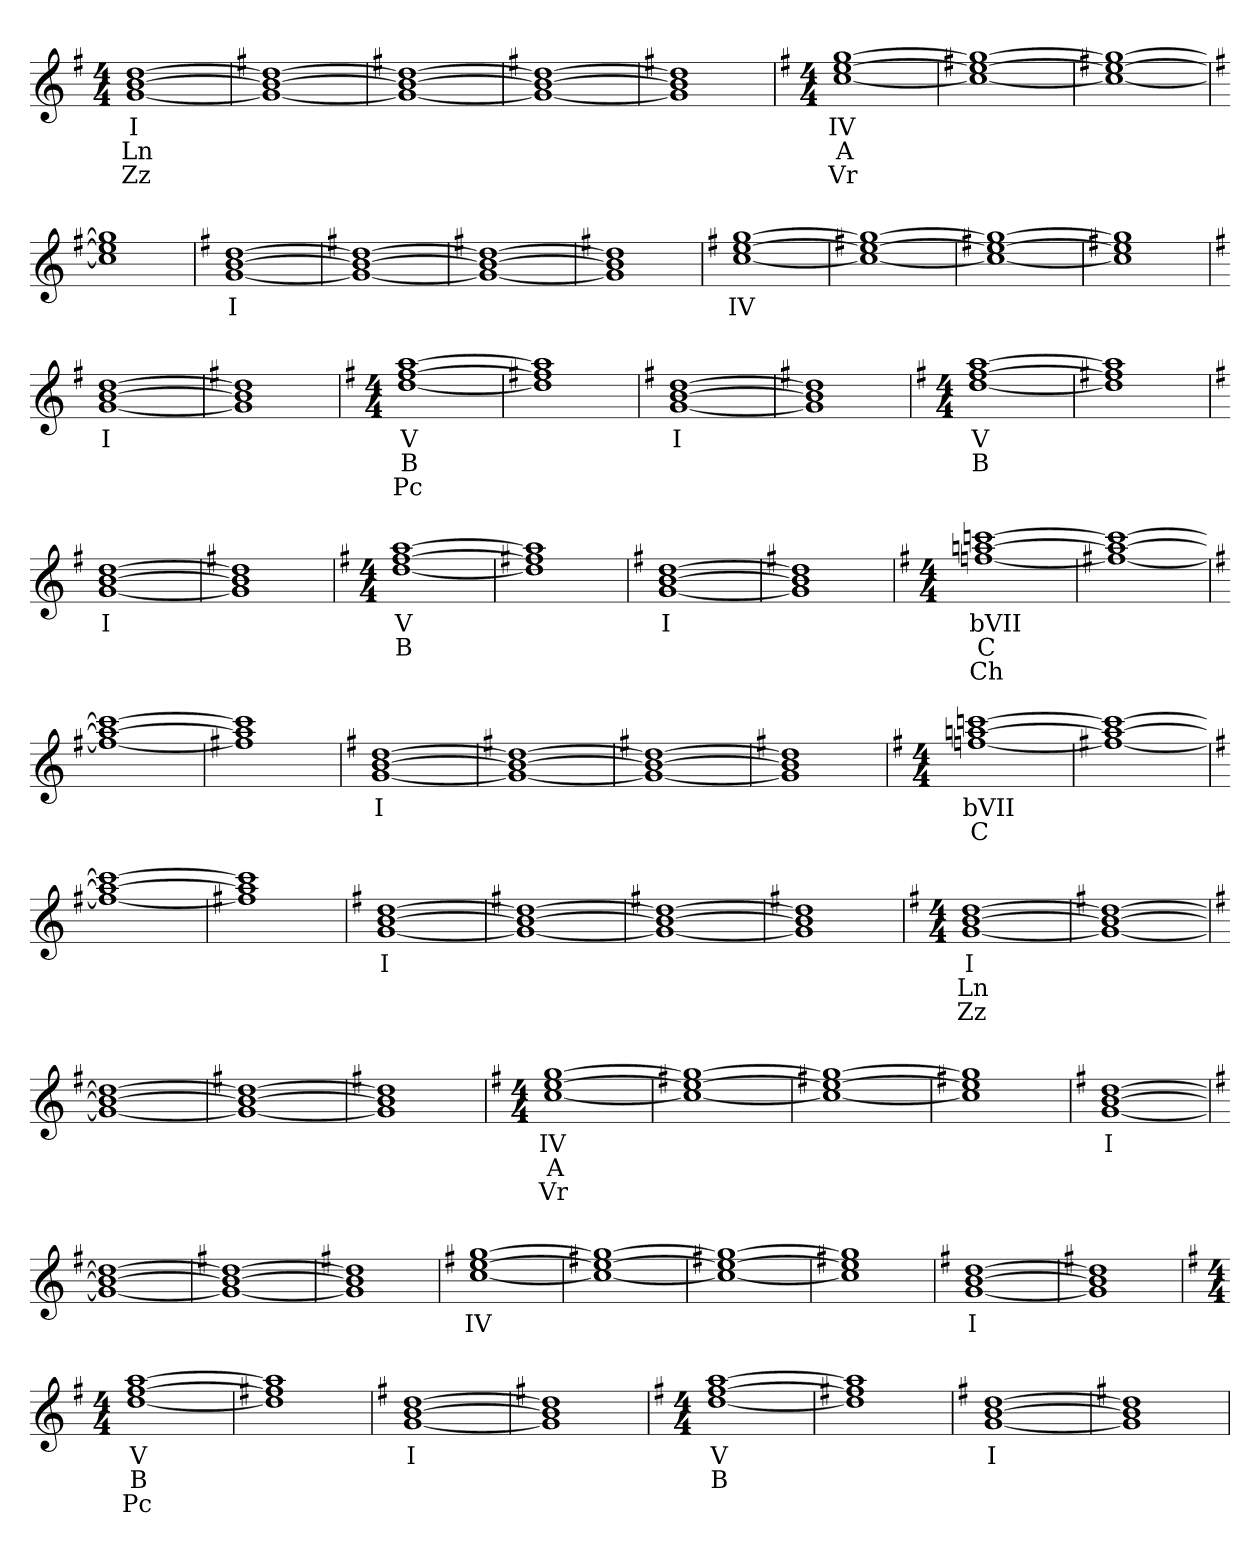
**kern	**text	**text	**text
*part1	*part1	*part1	*part1
*staff1	*staff1	*staff1	*staff1
*k[f#]	*	*	*
*G:	*	*	*
*M4/4	*	*	*
=	=	=	=
[1g [1b [1dd	I	Ln	Zz
=	=	=	=
*k[f#]	*	*	*
*G:	*	*	*
1g_ 1b_ 1dd_	.	.	.
=	=	=	=
*k[f#]	*	*	*
*G:	*	*	*
1g_ 1b_ 1dd_	.	.	.
=	=	=	=
*k[f#]	*	*	*
*G:	*	*	*
1g_ 1b_ 1dd_	.	.	.
=	=	=	=
*k[f#]	*	*	*
*G:	*	*	*
1g] 1b] 1dd]	.	.	.
=	=	=	=
*k[f#]	*	*	*
*G:	*	*	*
*M4/4	*	*	*
[1cc [1ee [1gg	IV	A	Vr
=	=	=	=
*k[f#]	*	*	*
*G:	*	*	*
1cc_ 1ee_ 1gg_	.	.	.
=	=	=	=
*k[f#]	*	*	*
*G:	*	*	*
1cc_ 1ee_ 1gg_	.	.	.
=	=	=	=
*k[f#]	*	*	*
*G:	*	*	*
1cc] 1ee] 1gg]	.	.	.
=	=	=	=
*k[f#]	*	*	*
*G:	*	*	*
[1g [1b [1dd	I	.	.
=	=	=	=
*k[f#]	*	*	*
*G:	*	*	*
1g_ 1b_ 1dd_	.	.	.
=	=	=	=
*k[f#]	*	*	*
*G:	*	*	*
1g_ 1b_ 1dd_	.	.	.
=	=	=	=
*k[f#]	*	*	*
*G:	*	*	*
1g] 1b] 1dd]	.	.	.
=	=	=	=
*k[f#]	*	*	*
*G:	*	*	*
[1cc [1ee [1gg	IV	.	.
=	=	=	=
*k[f#]	*	*	*
*G:	*	*	*
1cc_ 1ee_ 1gg_	.	.	.
=	=	=	=
*k[f#]	*	*	*
*G:	*	*	*
1cc_ 1ee_ 1gg_	.	.	.
=	=	=	=
*k[f#]	*	*	*
*G:	*	*	*
1cc] 1ee] 1gg]	.	.	.
=	=	=	=
*k[f#]	*	*	*
*G:	*	*	*
[1g [1b [1dd	I	.	.
=	=	=	=
*k[f#]	*	*	*
*G:	*	*	*
1g] 1b] 1dd]	.	.	.
=	=	=	=
*k[f#]	*	*	*
*G:	*	*	*
*M4/4	*	*	*
[1dd [1ff# [1aa	V	B	Pc
=	=	=	=
*k[f#]	*	*	*
*G:	*	*	*
1dd] 1ff#] 1aa]	.	.	.
=	=	=	=
*k[f#]	*	*	*
*G:	*	*	*
[1g [1b [1dd	I	.	.
=	=	=	=
*k[f#]	*	*	*
*G:	*	*	*
1g] 1b] 1dd]	.	.	.
=	=	=	=
*k[f#]	*	*	*
*G:	*	*	*
*M4/4	*	*	*
[1dd [1ff# [1aa	V	B	.
=	=	=	=
*k[f#]	*	*	*
*G:	*	*	*
1dd] 1ff#] 1aa]	.	.	.
=	=	=	=
*k[f#]	*	*	*
*G:	*	*	*
[1g [1b [1dd	I	.	.
=	=	=	=
*k[f#]	*	*	*
*G:	*	*	*
1g] 1b] 1dd]	.	.	.
=	=	=	=
*k[f#]	*	*	*
*G:	*	*	*
*M4/4	*	*	*
[1dd [1ff# [1aa	V	B	.
=	=	=	=
*k[f#]	*	*	*
*G:	*	*	*
1dd] 1ff#] 1aa]	.	.	.
=	=	=	=
*k[f#]	*	*	*
*G:	*	*	*
[1g [1b [1dd	I	.	.
=	=	=	=
*k[f#]	*	*	*
*G:	*	*	*
1g] 1b] 1dd]	.	.	.
=	=	=	=
*k[f#]	*	*	*
*G:	*	*	*
*M4/4	*	*	*
[1ffn [1aan [1cccn	bVII	C	Ch
=	=	=	=
*k[f#]	*	*	*
*G:	*	*	*
1ffn_ 1aan_ 1cccn_	.	.	.
=	=	=	=
*k[f#]	*	*	*
*G:	*	*	*
1ffn_ 1aan_ 1cccn_	.	.	.
=	=	=	=
*k[f#]	*	*	*
*G:	*	*	*
1ffn] 1aan] 1cccn]	.	.	.
=	=	=	=
*k[f#]	*	*	*
*G:	*	*	*
[1g [1b [1dd	I	.	.
=	=	=	=
*k[f#]	*	*	*
*G:	*	*	*
1g_ 1b_ 1dd_	.	.	.
=	=	=	=
*k[f#]	*	*	*
*G:	*	*	*
1g_ 1b_ 1dd_	.	.	.
=	=	=	=
*k[f#]	*	*	*
*G:	*	*	*
1g] 1b] 1dd]	.	.	.
=	=	=	=
*k[f#]	*	*	*
*G:	*	*	*
*M4/4	*	*	*
[1ffn [1aan [1cccn	bVII	C	.
=	=	=	=
*k[f#]	*	*	*
*G:	*	*	*
1ffn_ 1aan_ 1cccn_	.	.	.
=	=	=	=
*k[f#]	*	*	*
*G:	*	*	*
1ffn_ 1aan_ 1cccn_	.	.	.
=	=	=	=
*k[f#]	*	*	*
*G:	*	*	*
1ffn] 1aan] 1cccn]	.	.	.
=	=	=	=
*k[f#]	*	*	*
*G:	*	*	*
[1g [1b [1dd	I	.	.
=	=	=	=
*k[f#]	*	*	*
*G:	*	*	*
1g_ 1b_ 1dd_	.	.	.
=	=	=	=
*k[f#]	*	*	*
*G:	*	*	*
1g_ 1b_ 1dd_	.	.	.
=	=	=	=
*k[f#]	*	*	*
*G:	*	*	*
1g] 1b] 1dd]	.	.	.
=	=	=	=
*k[f#]	*	*	*
*G:	*	*	*
*M4/4	*	*	*
[1g [1b [1dd	I	Ln	Zz
=	=	=	=
*k[f#]	*	*	*
*G:	*	*	*
1g_ 1b_ 1dd_	.	.	.
=	=	=	=
*k[f#]	*	*	*
*G:	*	*	*
1g_ 1b_ 1dd_	.	.	.
=	=	=	=
*k[f#]	*	*	*
*G:	*	*	*
1g_ 1b_ 1dd_	.	.	.
=	=	=	=
*k[f#]	*	*	*
*G:	*	*	*
1g] 1b] 1dd]	.	.	.
=	=	=	=
*k[f#]	*	*	*
*G:	*	*	*
*M4/4	*	*	*
[1cc [1ee [1gg	IV	A	Vr
=	=	=	=
*k[f#]	*	*	*
*G:	*	*	*
1cc_ 1ee_ 1gg_	.	.	.
=	=	=	=
*k[f#]	*	*	*
*G:	*	*	*
1cc_ 1ee_ 1gg_	.	.	.
=	=	=	=
*k[f#]	*	*	*
*G:	*	*	*
1cc] 1ee] 1gg]	.	.	.
=	=	=	=
*k[f#]	*	*	*
*G:	*	*	*
[1g [1b [1dd	I	.	.
=	=	=	=
*k[f#]	*	*	*
*G:	*	*	*
1g_ 1b_ 1dd_	.	.	.
=	=	=	=
*k[f#]	*	*	*
*G:	*	*	*
1g_ 1b_ 1dd_	.	.	.
=	=	=	=
*k[f#]	*	*	*
*G:	*	*	*
1g] 1b] 1dd]	.	.	.
=	=	=	=
*k[f#]	*	*	*
*G:	*	*	*
[1cc [1ee [1gg	IV	.	.
=	=	=	=
*k[f#]	*	*	*
*G:	*	*	*
1cc_ 1ee_ 1gg_	.	.	.
=	=	=	=
*k[f#]	*	*	*
*G:	*	*	*
1cc_ 1ee_ 1gg_	.	.	.
=	=	=	=
*k[f#]	*	*	*
*G:	*	*	*
1cc] 1ee] 1gg]	.	.	.
=	=	=	=
*k[f#]	*	*	*
*G:	*	*	*
[1g [1b [1dd	I	.	.
=	=	=	=
*k[f#]	*	*	*
*G:	*	*	*
1g] 1b] 1dd]	.	.	.
=	=	=	=
*k[f#]	*	*	*
*G:	*	*	*
*M4/4	*	*	*
[1dd [1ff# [1aa	V	B	Pc
=	=	=	=
*k[f#]	*	*	*
*G:	*	*	*
1dd] 1ff#] 1aa]	.	.	.
=	=	=	=
*k[f#]	*	*	*
*G:	*	*	*
[1g [1b [1dd	I	.	.
=	=	=	=
*k[f#]	*	*	*
*G:	*	*	*
1g] 1b] 1dd]	.	.	.
=	=	=	=
*k[f#]	*	*	*
*G:	*	*	*
*M4/4	*	*	*
[1dd [1ff# [1aa	V	B	.
=	=	=	=
*k[f#]	*	*	*
*G:	*	*	*
1dd] 1ff#] 1aa]	.	.	.
=	=	=	=
*k[f#]	*	*	*
*G:	*	*	*
[1g [1b [1dd	I	.	.
=	=	=	=
*k[f#]	*	*	*
*G:	*	*	*
1g] 1b] 1dd]	.	.	.
=	=	=	=
*-	*-	*-	*-
